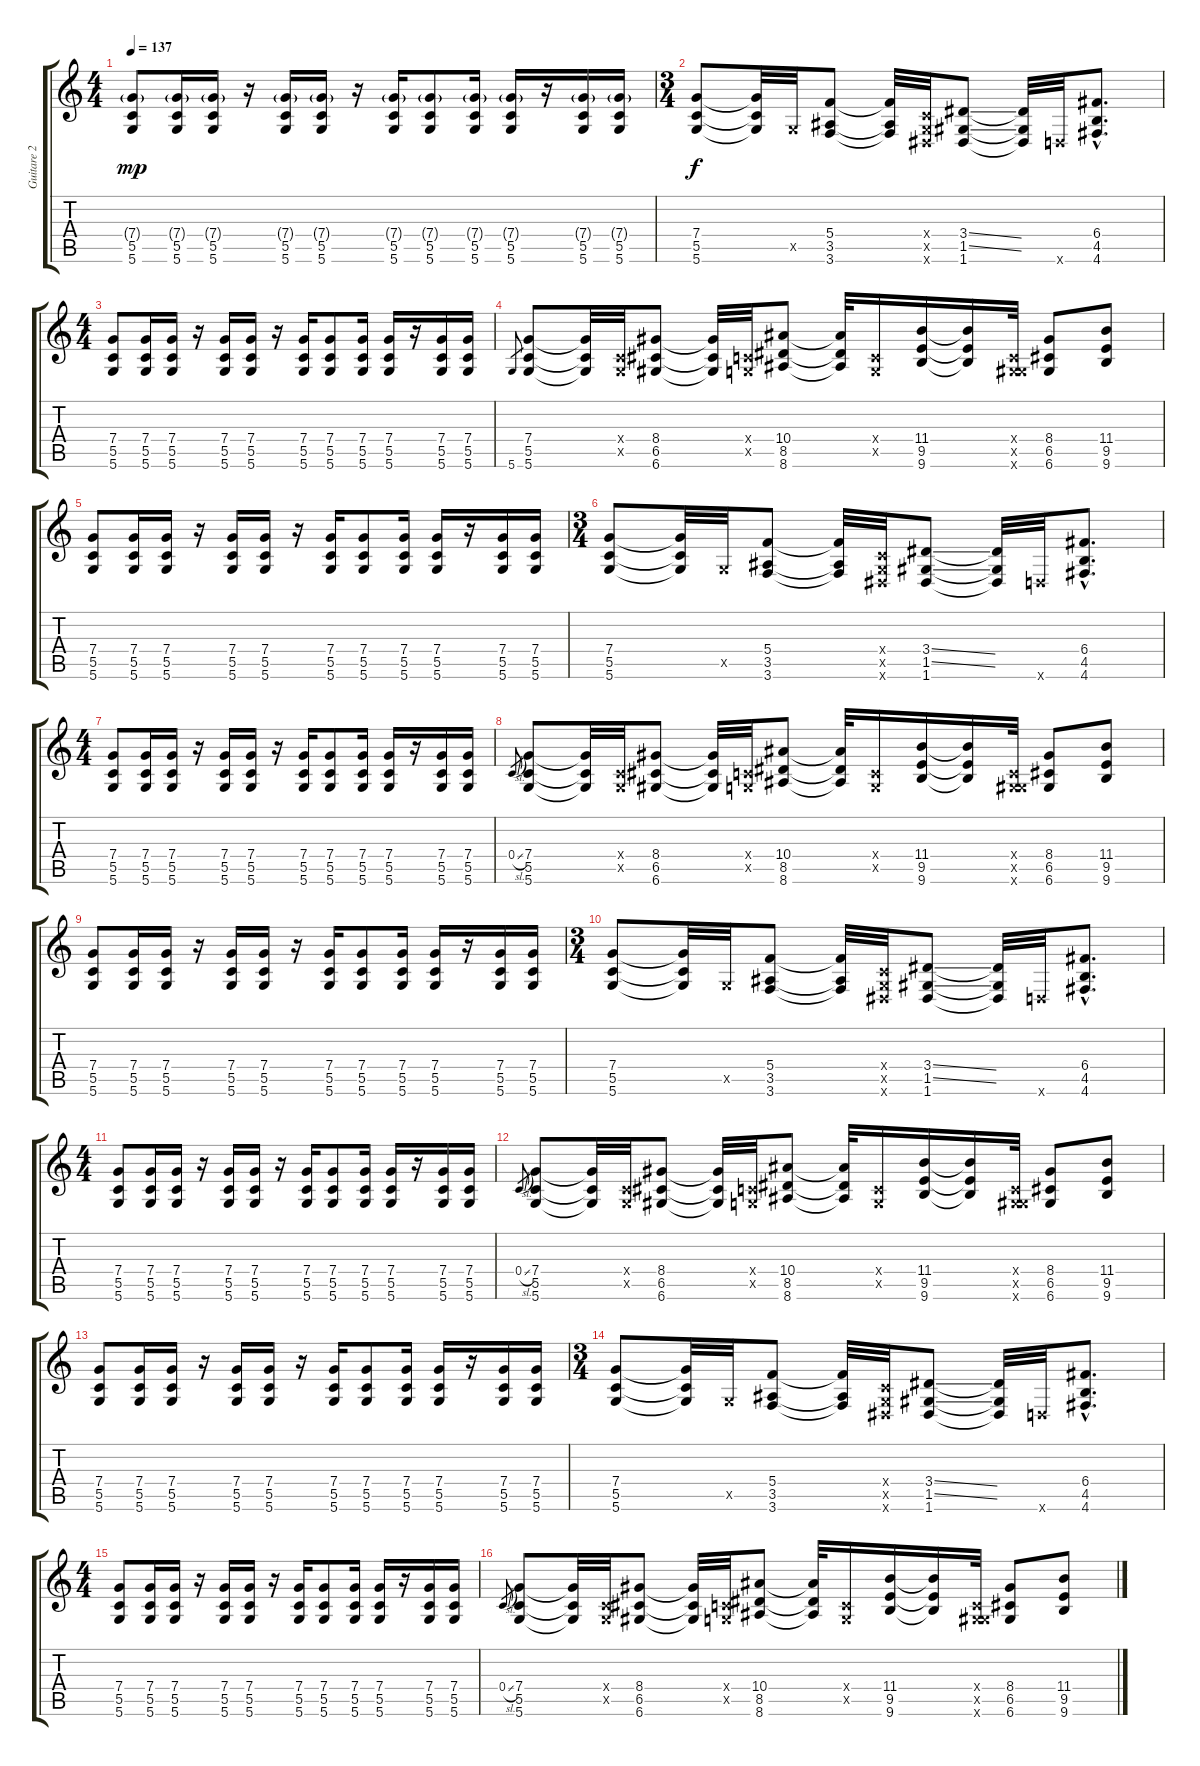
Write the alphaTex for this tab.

\track ("Guitare 2 - Julien" "Guitare 2 ") {instrument distortionguitar}
\staff {score tabs}
\tuning (D4 A3 F3 C3 G2 D2) {hide}
\ts (4 4)
\tempo 137
\clef g2
\ks c
(7.4{g} 5.5 5.6).8{dy mp instrument distortionguitar} (7.4{g} 5.5 5.6).16 (7.4{g} 5.5 5.6).16 r.16 (7.4{g} 5.5 5.6).16 (7.4{g} 5.5 5.6).16 r.16 (7.4{g} 5.5 5.6).16 (7.4{g} 5.5 5.6).8 (7.4{g} 5.5 5.6).16 (7.4{g} 5.5 5.6).16 r.16 (7.4{g} 5.5 5.6).16 (7.4{g} 5.5 5.6).16 |
\ts (3 4)
(7.4 5.5 5.6).8{dy f} (7.4{t} 5.5{t} 5.6{t}).32 0.5{x}.32 (5.4 3.5 3.6).8 (5.4{t} 3.5{t} 3.6{t}).32 (0.4{x} 0.5{x} 1.6{x}).32 (3.4{ss} 1.5{ss} 1.6).8 (3.4{t} 1.5{t} 1.6{t}).32 0.6{x}.32 (6.4{hac} 4.5{hac} 4.6{hac}).8{d} |
\ts (4 4)
(7.4 5.5 5.6).8 (7.4 5.5 5.6).16 (7.4 5.5 5.6).16 r.16 (7.4 5.5 5.6).16 (7.4 5.5 5.6).16 r.16 (7.4 5.5 5.6).16 (7.4 5.5 5.6).8 (7.4 5.5 5.6).16 (7.4 5.5 5.6).16 r.16 (7.4 5.5 5.6).16 (7.4 5.5 5.6).16 |
5.6.8{gr} (7.4 5.5 5.6).8 (7.4{t} 5.5{t} 5.6{t}).32 (0.4{x} 0.5{x}).32 (8.4 6.5 6.6).8 (8.4{t} 6.5{t} 6.6{t}).32 (0.4{x} 0.5{x}).32 (10.4 8.5 8.6).8 (10.4{t} 8.5{t} 8.6{t}).32 (0.4{x} 0.5{x}).16 (11.4 9.5 9.6).16 (11.4{t} 9.5{t} 9.6{t}).16 (0.4{x} 0.5{x} 6.6{x}).32 (8.4 6.5 6.6).8 (11.4 9.5 9.6).8 |
(7.4 5.5 5.6).8 (7.4 5.5 5.6).16 (7.4 5.5 5.6).16 r.16 (7.4 5.5 5.6).16 (7.4 5.5 5.6).16 r.16 (7.4 5.5 5.6).16 (7.4 5.5 5.6).8 (7.4 5.5 5.6).16 (7.4 5.5 5.6).16 r.16 (7.4 5.5 5.6).16 (7.4 5.5 5.6).16 |
\ts (3 4)
(7.4 5.5 5.6).8 (7.4{t} 5.5{t} 5.6{t}).32 0.5{x}.32 (5.4 3.5 3.6).8 (5.4{t} 3.5{t} 3.6{t}).32 (0.4{x} 0.5{x} 1.6{x}).32 (3.4{ss} 1.5{ss} 1.6).8 (3.4{t} 1.5{t} 1.6{t}).32 0.6{x}.32 (6.4{hac} 4.5{hac} 4.6{hac}).8{d} |
\ts (4 4)
(7.4 5.5 5.6).8 (7.4 5.5 5.6).16 (7.4 5.5 5.6).16 r.16 (7.4 5.5 5.6).16 (7.4 5.5 5.6).16 r.16 (7.4 5.5 5.6).16 (7.4 5.5 5.6).8 (7.4 5.5 5.6).16 (7.4 5.5 5.6).16 r.16 (7.4 5.5 5.6).16 (7.4 5.5 5.6).16 |
0.4{sl}.8{gr} (7.4 5.5 5.6).8 (7.4{t} 5.5{t} 5.6{t}).32 (0.4{x} 0.5{x}).32 (8.4 6.5 6.6).8 (8.4{t} 6.5{t} 6.6{t}).32 (0.4{x} 0.5{x}).32 (10.4 8.5 8.6).8 (10.4{t} 8.5{t} 8.6{t}).32 (0.4{x} 0.5{x}).16 (11.4 9.5 9.6).16 (11.4{t} 9.5{t} 9.6{t}).16 (0.4{x} 0.5{x} 6.6{x}).32 (8.4 6.5 6.6).8 (11.4 9.5 9.6).8 |
(7.4 5.5 5.6).8 (7.4 5.5 5.6).16 (7.4 5.5 5.6).16 r.16 (7.4 5.5 5.6).16 (7.4 5.5 5.6).16 r.16 (7.4 5.5 5.6).16 (7.4 5.5 5.6).8 (7.4 5.5 5.6).16 (7.4 5.5 5.6).16 r.16 (7.4 5.5 5.6).16 (7.4 5.5 5.6).16 |
\ts (3 4)
(7.4 5.5 5.6).8 (7.4{t} 5.5{t} 5.6{t}).32 0.5{x}.32 (5.4 3.5 3.6).8 (5.4{t} 3.5{t} 3.6{t}).32 (0.4{x} 0.5{x} 1.6{x}).32 (3.4{ss} 1.5{ss} 1.6).8 (3.4{t} 1.5{t} 1.6{t}).32 0.6{x}.32 (6.4{hac} 4.5{hac} 4.6{hac}).8{d} |
\ts (4 4)
(7.4 5.5 5.6).8 (7.4 5.5 5.6).16 (7.4 5.5 5.6).16 r.16 (7.4 5.5 5.6).16 (7.4 5.5 5.6).16 r.16 (7.4 5.5 5.6).16 (7.4 5.5 5.6).8 (7.4 5.5 5.6).16 (7.4 5.5 5.6).16 r.16 (7.4 5.5 5.6).16 (7.4 5.5 5.6).16 |
0.4{sl}.8{gr} (7.4 5.5 5.6).8 (7.4{t} 5.5{t} 5.6{t}).32 (0.4{x} 0.5{x}).32 (8.4 6.5 6.6).8 (8.4{t} 6.5{t} 6.6{t}).32 (0.4{x} 0.5{x}).32 (10.4 8.5 8.6).8 (10.4{t} 8.5{t} 8.6{t}).32 (0.4{x} 0.5{x}).16 (11.4 9.5 9.6).16 (11.4{t} 9.5{t} 9.6{t}).16 (0.4{x} 0.5{x} 6.6{x}).32 (8.4 6.5 6.6).8 (11.4 9.5 9.6).8 |
(7.4 5.5 5.6).8 (7.4 5.5 5.6).16 (7.4 5.5 5.6).16 r.16 (7.4 5.5 5.6).16 (7.4 5.5 5.6).16 r.16 (7.4 5.5 5.6).16 (7.4 5.5 5.6).8 (7.4 5.5 5.6).16 (7.4 5.5 5.6).16 r.16 (7.4 5.5 5.6).16 (7.4 5.5 5.6).16 |
\ts (3 4)
(7.4 5.5 5.6).8 (7.4{t} 5.5{t} 5.6{t}).32 0.5{x}.32 (5.4 3.5 3.6).8 (5.4{t} 3.5{t} 3.6{t}).32 (0.4{x} 0.5{x} 1.6{x}).32 (3.4{ss} 1.5{ss} 1.6).8 (3.4{t} 1.5{t} 1.6{t}).32 0.6{x}.32 (6.4{hac} 4.5{hac} 4.6{hac}).8{d} |
\ts (4 4)
(7.4 5.5 5.6).8 (7.4 5.5 5.6).16 (7.4 5.5 5.6).16 r.16 (7.4 5.5 5.6).16 (7.4 5.5 5.6).16 r.16 (7.4 5.5 5.6).16 (7.4 5.5 5.6).8 (7.4 5.5 5.6).16 (7.4 5.5 5.6).16 r.16 (7.4 5.5 5.6).16 (7.4 5.5 5.6).16 |
0.4{sl}.8{gr} (7.4 5.5 5.6).8 (7.4{t} 5.5{t} 5.6{t}).32 (0.4{x} 0.5{x}).32 (8.4 6.5 6.6).8 (8.4{t} 6.5{t} 6.6{t}).32 (0.4{x} 0.5{x}).32 (10.4 8.5 8.6).8 (10.4{t} 8.5{t} 8.6{t}).32 (0.4{x} 0.5{x}).16 (11.4 9.5 9.6).16 (11.4{t} 9.5{t} 9.6{t}).16 (0.4{x} 0.5{x} 6.6{x}).32 (8.4 6.5 6.6).8 (11.4 9.5 9.6).8
